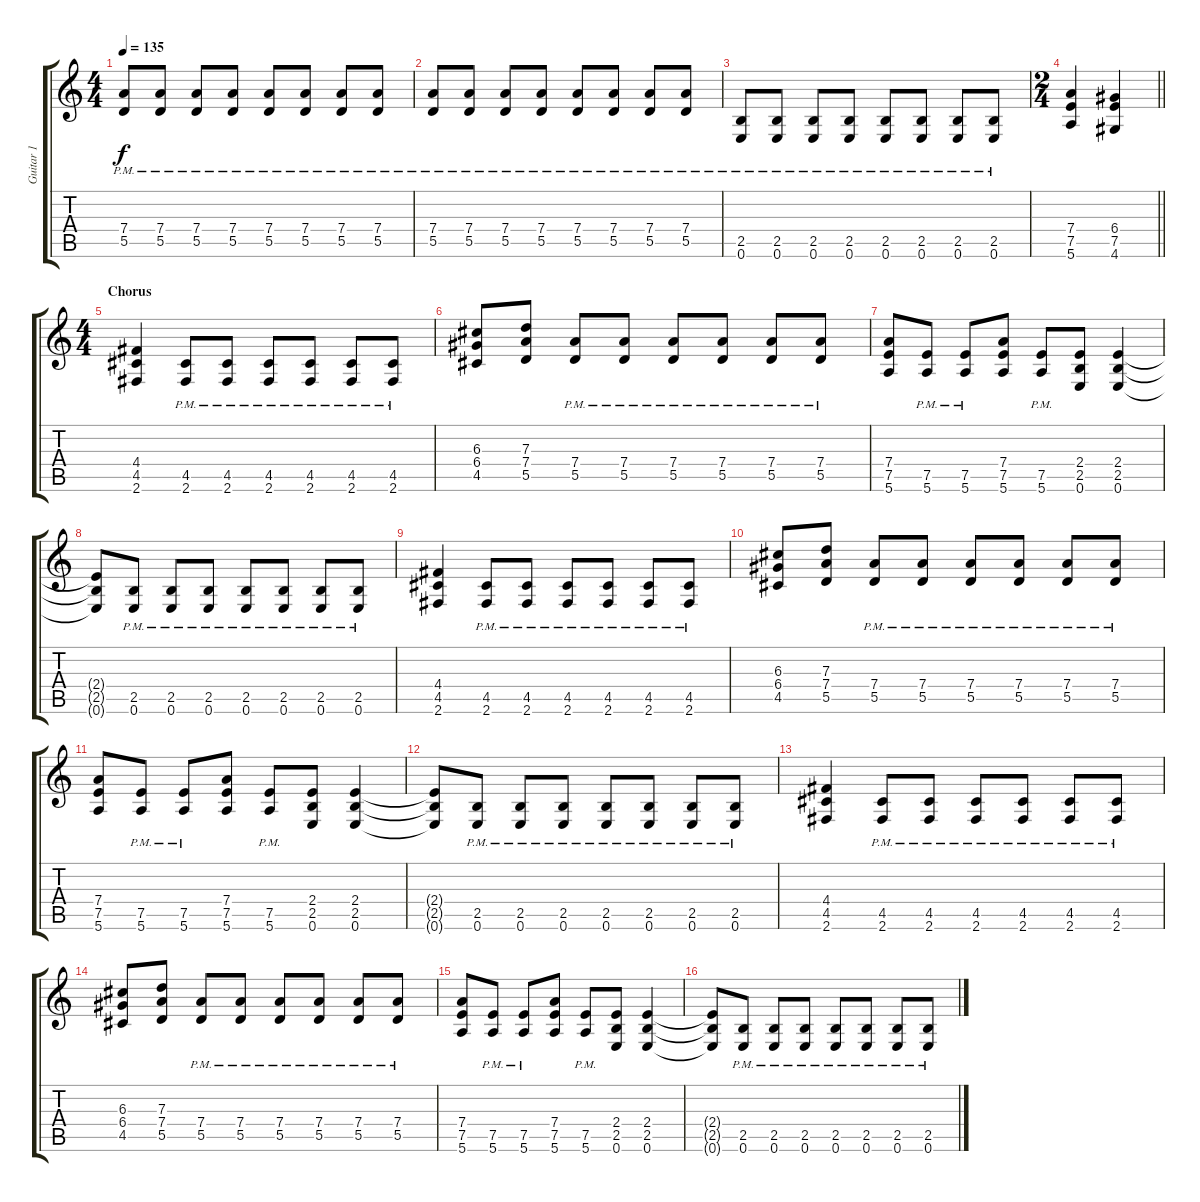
\track ("Guitar 1" "Guitar 1") {instrument overdrivenguitar}
\staff {score tabs}
\tuning (E4 B3 G3 D3 A2 E2) {hide}
\ts (4 4)
\tempo 135
\clef g2
\ks c
(7.4{pm} 5.5{pm}).8{dy f} (7.4{pm} 5.5{pm}).8 (7.4{pm} 5.5{pm}).8 (7.4{pm} 5.5{pm}).8 (7.4{pm} 5.5{pm}).8 (7.4{pm} 5.5{pm}).8 (7.4{pm} 5.5{pm}).8 (7.4{pm} 5.5{pm}).8 |
(7.4{pm} 5.5{pm}).8 (7.4{pm} 5.5{pm}).8 (7.4{pm} 5.5{pm}).8 (7.4{pm} 5.5{pm}).8 (7.4{pm} 5.5{pm}).8 (7.4{pm} 5.5{pm}).8 (7.4{pm} 5.5{pm}).8 (7.4{pm} 5.5{pm}).8 |
(2.5{pm} 0.6{pm}).8 (2.5{pm} 0.6{pm}).8 (2.5{pm} 0.6{pm}).8 (2.5{pm} 0.6{pm}).8 (2.5{pm} 0.6{pm}).8 (2.5{pm} 0.6{pm}).8 (2.5{pm} 0.6{pm}).8 (2.5{pm} 0.6{pm}).8 |
\ts (2 4)
\barLineRight lightlight
(7.4 7.5 5.6).4 (6.4 7.5 4.6).4 |
\ts (4 4)
\section ("" "Chorus")
(4.4 4.5 2.6).4 (4.5{pm} 2.6{pm}).8 (4.5{pm} 2.6{pm}).8 (4.5{pm} 2.6{pm}).8 (4.5{pm} 2.6{pm}).8 (4.5{pm} 2.6{pm}).8 (4.5{pm} 2.6{pm}).8 |
(6.3 6.4 4.5).8 (7.3 7.4 5.5).8 (7.4{pm} 5.5{pm}).8 (7.4{pm} 5.5{pm}).8 (7.4{pm} 5.5{pm}).8 (7.4{pm} 5.5{pm}).8 (7.4{pm} 5.5{pm}).8 (7.4{pm} 5.5{pm}).8 |
(7.4 7.5 5.6).8 (7.5{pm} 5.6{pm}).8 (7.5{pm} 5.6{pm}).8 (7.4 7.5 5.6).8 (7.5{pm} 5.6{pm}).8 (2.4 2.5 0.6).8 (2.4 2.5 0.6).4 |
(2.4{t} 2.5{t} 0.6{t}).8 (2.5{pm} 0.6{pm}).8 (2.5{pm} 0.6{pm}).8 (2.5{pm} 0.6{pm}).8 (2.5{pm} 0.6{pm}).8 (2.5{pm} 0.6{pm}).8 (2.5{pm} 0.6{pm}).8 (2.5{pm} 0.6{pm}).8 |
(4.4 4.5 2.6).4 (4.5{pm} 2.6{pm}).8 (4.5{pm} 2.6{pm}).8 (4.5{pm} 2.6{pm}).8 (4.5{pm} 2.6{pm}).8 (4.5{pm} 2.6{pm}).8 (4.5{pm} 2.6{pm}).8 |
(6.3 6.4 4.5).8 (7.3 7.4 5.5).8 (7.4{pm} 5.5{pm}).8 (7.4{pm} 5.5{pm}).8 (7.4{pm} 5.5{pm}).8 (7.4{pm} 5.5{pm}).8 (7.4{pm} 5.5{pm}).8 (7.4{pm} 5.5{pm}).8 |
(7.4 7.5 5.6).8 (7.5{pm} 5.6{pm}).8 (7.5{pm} 5.6{pm}).8 (7.4 7.5 5.6).8 (7.5{pm} 5.6{pm}).8 (2.4 2.5 0.6).8 (2.4 2.5 0.6).4 |
(2.4{t} 2.5{t} 0.6{t}).8 (2.5{pm} 0.6{pm}).8 (2.5{pm} 0.6{pm}).8 (2.5{pm} 0.6{pm}).8 (2.5{pm} 0.6{pm}).8 (2.5{pm} 0.6{pm}).8 (2.5{pm} 0.6{pm}).8 (2.5{pm} 0.6{pm}).8 |
(4.4 4.5 2.6).4 (4.5{pm} 2.6{pm}).8 (4.5{pm} 2.6{pm}).8 (4.5{pm} 2.6{pm}).8 (4.5{pm} 2.6{pm}).8 (4.5{pm} 2.6{pm}).8 (4.5{pm} 2.6{pm}).8 |
(6.3 6.4 4.5).8 (7.3 7.4 5.5).8 (7.4{pm} 5.5{pm}).8 (7.4{pm} 5.5{pm}).8 (7.4{pm} 5.5{pm}).8 (7.4{pm} 5.5{pm}).8 (7.4{pm} 5.5{pm}).8 (7.4{pm} 5.5{pm}).8 |
(7.4 7.5 5.6).8 (7.5{pm} 5.6{pm}).8 (7.5{pm} 5.6{pm}).8 (7.4 7.5 5.6).8 (7.5{pm} 5.6{pm}).8 (2.4 2.5 0.6).8 (2.4 2.5 0.6).4 |
(2.4{t} 2.5{t} 0.6{t}).8 (2.5{pm} 0.6{pm}).8 (2.5{pm} 0.6{pm}).8 (2.5{pm} 0.6{pm}).8 (2.5{pm} 0.6{pm}).8 (2.5{pm} 0.6{pm}).8 (2.5{pm} 0.6{pm}).8 (2.5{pm} 0.6{pm}).8
